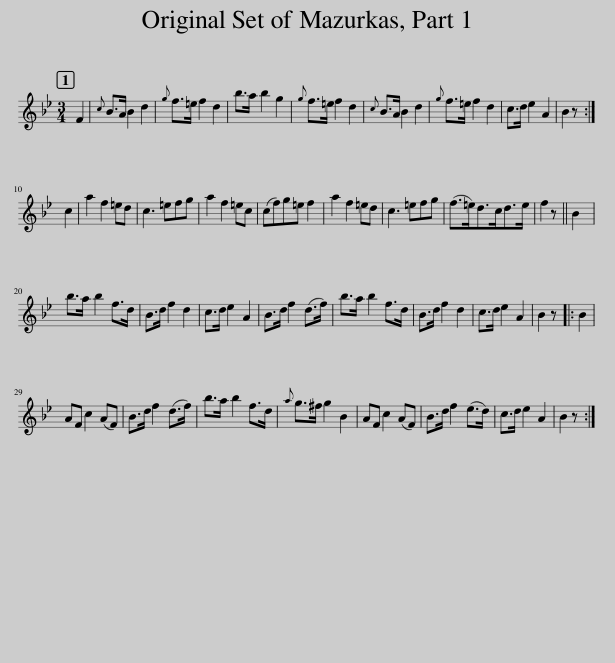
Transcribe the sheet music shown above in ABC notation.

X:1
L:1/8
M:3/4
I:linebreak $
K:Bb
V:1 treble
V:1
 F2 |{c} B>A B2 d2 |{g} f>=e f2 d2 | b>a b2 g2 |{g} f>=e f2 d2 | %5
{c} B>A B2 d2 |{g} f>=e f2 d2 | c>d e2 A2 | B2 z :|$ c2 | %10
 a2 f2 =ed | c3 =efg | a2 f2 =ec | (cf)g=e f2 | a2 f2 =ed | %15
 c3 =efg | (f>=e)d>cd>e | f2 z || B2 |$ b>a b2 f>d | %20
 B>d f2 d2 | c>d e2 A2 | B>d f2 (d>f) | b>a b2 f>d | B>d f2 d2 | %25
 c>d e2 A2 | B2 z |: B2 |$ AF c2 (AF) | B>d f2 (d>f) | %30
 b>a b2 f>d |{a} g>^f g2 B2 | AF c2 (AF) | B>d f2 (e>d) | c>d e2 A2 | %35
 B2 z :| %36
